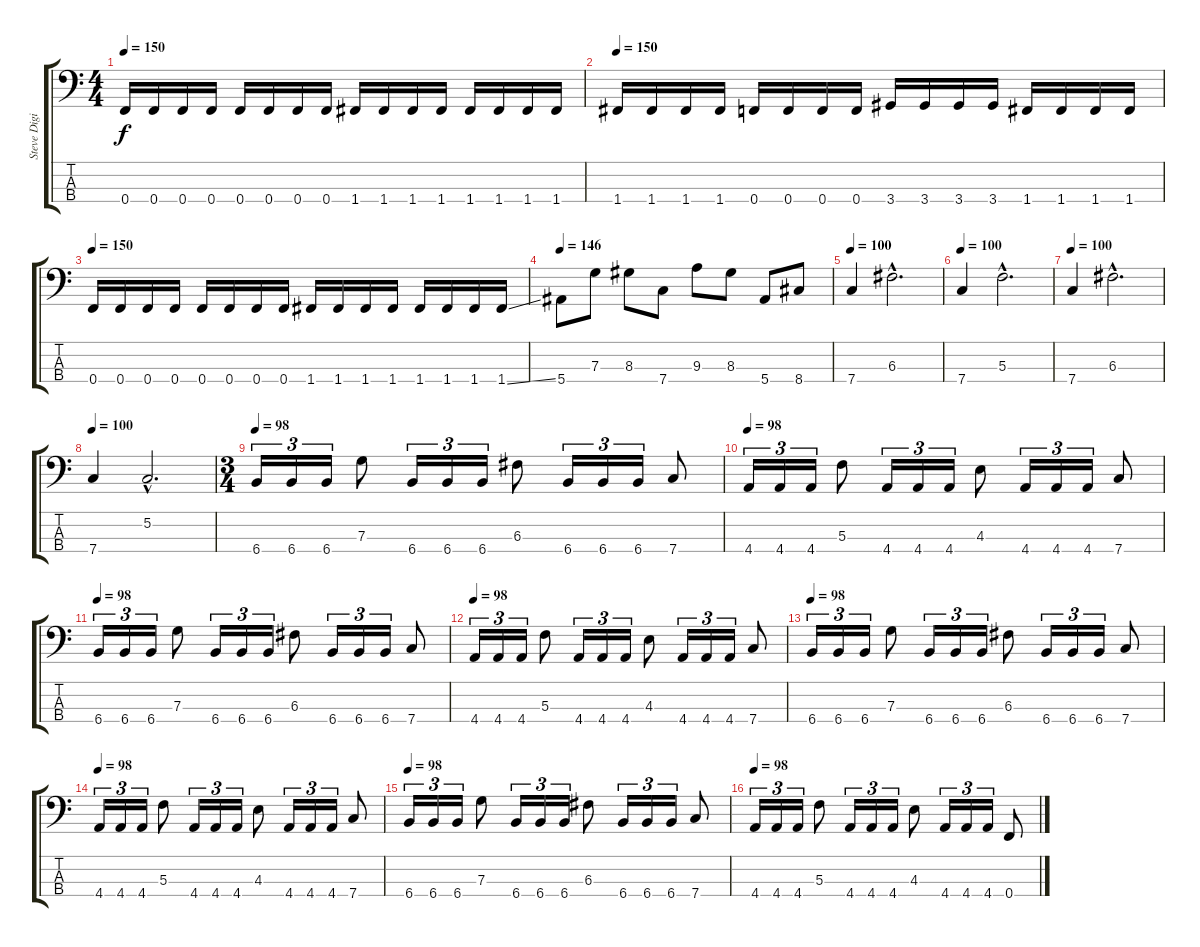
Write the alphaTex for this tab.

\track ("Steve Digiorgio" "Steve Digi") {instrument electricbasspick}
\staff {score tabs}
\tuning (D2 G1 C2 F1) {hide}
\ts (4 4)
\tempo 150
\clef f4
\ks c
0.4.16{dy f} 0.4.16 0.4.16 0.4.16 0.4.16 0.4.16 0.4.16 0.4.16 1.4.16 1.4.16 1.4.16 1.4.16 1.4.16 1.4.16 1.4.16 1.4.16 |
\tempo 150
1.4.16 1.4.16 1.4.16 1.4.16 0.4.16 0.4.16 0.4.16 0.4.16 3.4.16 3.4.16 3.4.16 3.4.16 1.4.16 1.4.16 1.4.16 1.4.16 |
\tempo 150
0.4.16 0.4.16 0.4.16 0.4.16 0.4.16 0.4.16 0.4.16 0.4.16 1.4.16 1.4.16 1.4.16 1.4.16 1.4.16 1.4.16 1.4.16 1.4{ss}.16 |
\tempo 146
5.4.8 7.3.8 8.3.8 7.4.8 9.3.8 8.3.8 5.4.8 8.4.8 |
\tempo 100
7.4.4 6.3{hac}.2{d} |
\tempo 100
7.4.4 5.3{hac}.2{d} |
\tempo 100
7.4.4 6.3{hac}.2{d} |
\tempo 100
7.4.4 5.2{hac}.2{d} |
\ts (3 4)
\tempo 98
6.4.16{tu (3 2)} 6.4.16{tu (3 2)} 6.4.16{tu (3 2)} 7.3.8 6.4.16{tu (3 2)} 6.4.16{tu (3 2)} 6.4.16{tu (3 2)} 6.3.8 6.4.16{tu (3 2)} 6.4.16{tu (3 2)} 6.4.16{tu (3 2)} 7.4.8 |
\tempo 98
4.4.16{tu (3 2)} 4.4.16{tu (3 2)} 4.4.16{tu (3 2)} 5.3.8 4.4.16{tu (3 2)} 4.4.16{tu (3 2)} 4.4.16{tu (3 2)} 4.3.8 4.4.16{tu (3 2)} 4.4.16{tu (3 2)} 4.4.16{tu (3 2)} 7.4.8 |
\tempo 98
6.4.16{tu (3 2)} 6.4.16{tu (3 2)} 6.4.16{tu (3 2)} 7.3.8 6.4.16{tu (3 2)} 6.4.16{tu (3 2)} 6.4.16{tu (3 2)} 6.3.8 6.4.16{tu (3 2)} 6.4.16{tu (3 2)} 6.4.16{tu (3 2)} 7.4.8 |
\tempo 98
4.4.16{tu (3 2)} 4.4.16{tu (3 2)} 4.4.16{tu (3 2)} 5.3.8 4.4.16{tu (3 2)} 4.4.16{tu (3 2)} 4.4.16{tu (3 2)} 4.3.8 4.4.16{tu (3 2)} 4.4.16{tu (3 2)} 4.4.16{tu (3 2)} 7.4.8 |
\tempo 98
6.4.16{tu (3 2)} 6.4.16{tu (3 2)} 6.4.16{tu (3 2)} 7.3.8 6.4.16{tu (3 2)} 6.4.16{tu (3 2)} 6.4.16{tu (3 2)} 6.3.8 6.4.16{tu (3 2)} 6.4.16{tu (3 2)} 6.4.16{tu (3 2)} 7.4.8 |
\tempo 98
4.4.16{tu (3 2)} 4.4.16{tu (3 2)} 4.4.16{tu (3 2)} 5.3.8 4.4.16{tu (3 2)} 4.4.16{tu (3 2)} 4.4.16{tu (3 2)} 4.3.8 4.4.16{tu (3 2)} 4.4.16{tu (3 2)} 4.4.16{tu (3 2)} 7.4.8 |
\tempo 98
6.4.16{tu (3 2)} 6.4.16{tu (3 2)} 6.4.16{tu (3 2)} 7.3.8 6.4.16{tu (3 2)} 6.4.16{tu (3 2)} 6.4.16{tu (3 2)} 6.3.8 6.4.16{tu (3 2)} 6.4.16{tu (3 2)} 6.4.16{tu (3 2)} 7.4.8 |
\tempo 98
4.4.16{tu (3 2)} 4.4.16{tu (3 2)} 4.4.16{tu (3 2)} 5.3.8 4.4.16{tu (3 2)} 4.4.16{tu (3 2)} 4.4.16{tu (3 2)} 4.3.8 4.4.16{tu (3 2)} 4.4.16{tu (3 2)} 4.4.16{tu (3 2)} 0.4.8
